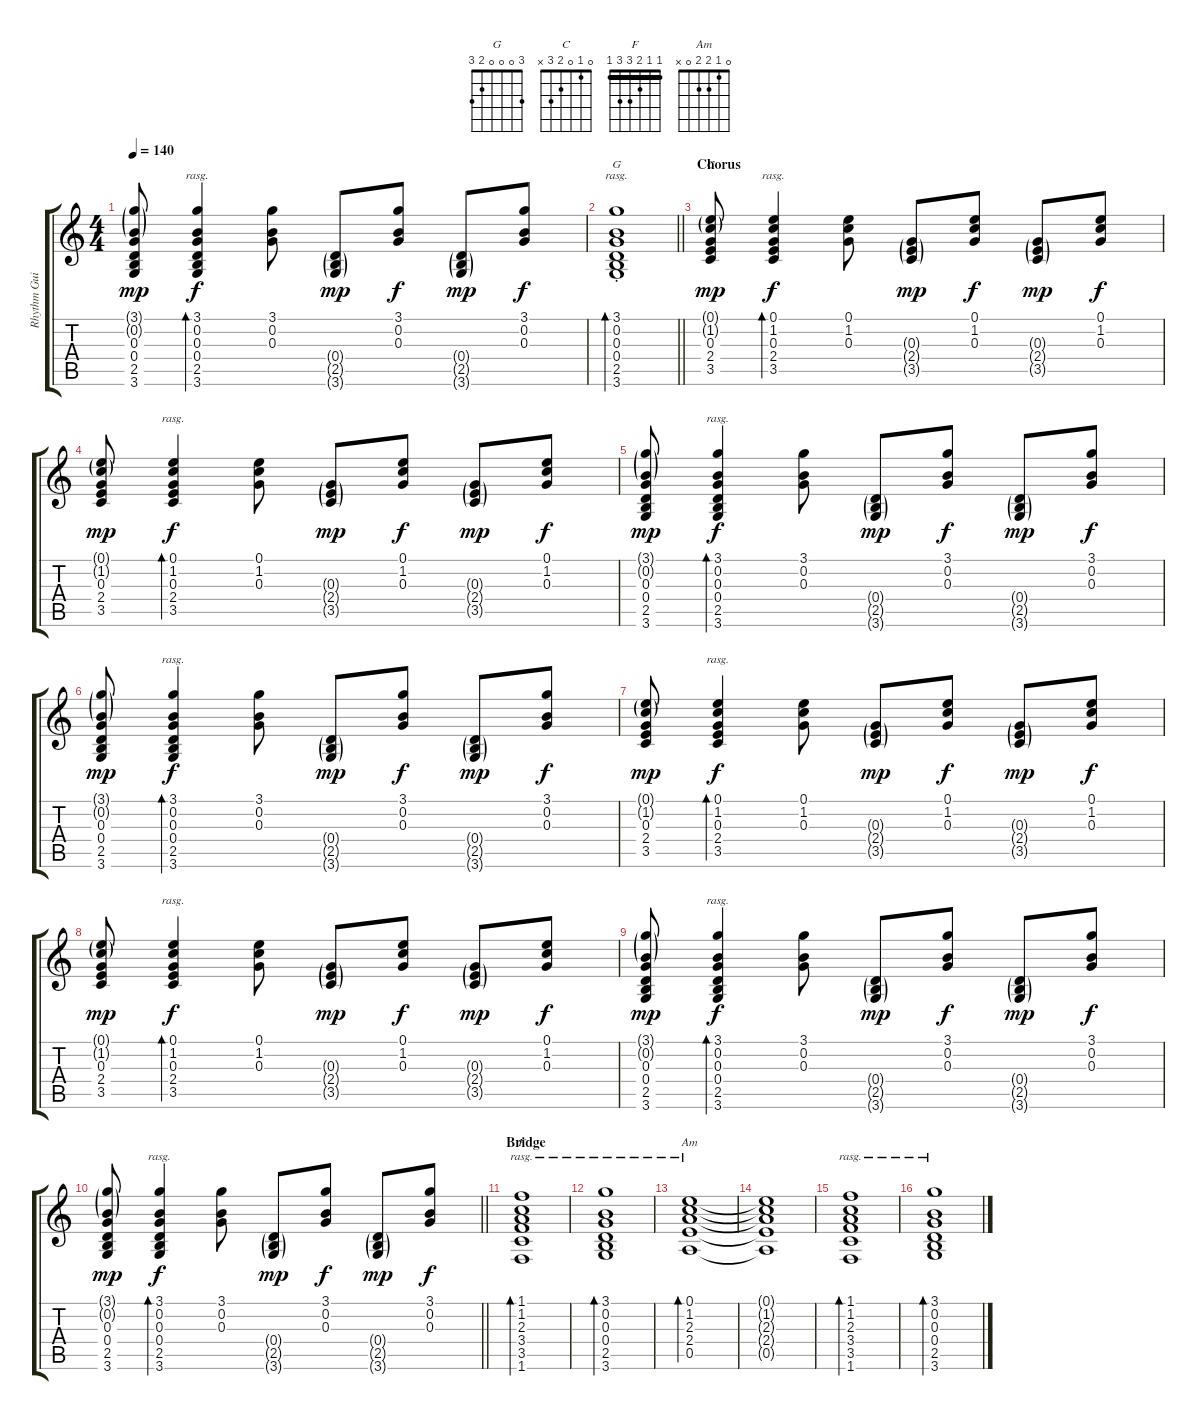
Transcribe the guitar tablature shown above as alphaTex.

\track ("Rhythm Guitar" "Rhythm Gui") {instrument acousticguitarsteel}
\staff {score tabs}
\tuning (E4 B3 G3 D3 A2 E2) {hide}
\chord ("G" 3 0 0 0 2 3)
\chord ("C" 0 1 0 2 3 x)
\chord ("F" 1 1 2 3 3 1) {barre 1}
\chord ("Am" 0 1 2 2 0 x)
\ts (4 4)
\tempo 140
\clef g2
\ks c
(3.1{g} 0.2{g} 0.3 0.4 2.5 3.6).8{dy mp} (3.1 0.2 0.3 0.4 2.5 3.6).4{bd 240 rasg ii dy f} (3.1 0.2 0.3).8 (0.4{g} 2.5{g} 3.6{g}).8{dy mp} (3.1 0.2 0.3).8{dy f} (0.4{g} 2.5{g} 3.6{g}).8{dy mp} (3.1 0.2 0.3).8{dy f} |
\barLineRight lightlight
(3.1{st} 0.2{st} 0.3{st} 0.4{st} 2.5{st} 3.6{st}).1{bd 120 ch "G" rasg ii} |
\section ("" "Chorus")
(0.1{g} 1.2{g} 0.3 2.4 3.5).8{ch "C" dy mp} (0.1 1.2 0.3 2.4 3.5).4{bd 240 rasg ii dy f} (0.1 1.2 0.3).8 (0.3{g} 2.4{g} 3.5{g}).8{dy mp} (0.1 1.2 0.3).8{dy f} (0.3{g} 2.4{g} 3.5{g}).8{dy mp} (0.1 1.2 0.3).8{dy f} |
(0.1{g} 1.2{g} 0.3 2.4 3.5).8{dy mp} (0.1 1.2 0.3 2.4 3.5).4{bd 240 rasg ii dy f} (0.1 1.2 0.3).8 (0.3{g} 2.4{g} 3.5{g}).8{dy mp} (0.1 1.2 0.3).8{dy f} (0.3{g} 2.4{g} 3.5{g}).8{dy mp} (0.1 1.2 0.3).8{dy f} |
(3.1{g} 0.2{g} 0.3 0.4 2.5 3.6).8{dy mp} (3.1 0.2 0.3 0.4 2.5 3.6).4{bd 240 rasg ii dy f} (3.1 0.2 0.3).8 (0.4{g} 2.5{g} 3.6{g}).8{dy mp} (3.1 0.2 0.3).8{dy f} (0.4{g} 2.5{g} 3.6{g}).8{dy mp} (3.1 0.2 0.3).8{dy f} |
(3.1{g} 0.2{g} 0.3 0.4 2.5 3.6).8{dy mp} (3.1 0.2 0.3 0.4 2.5 3.6).4{bd 240 rasg ii dy f} (3.1 0.2 0.3).8 (0.4{g} 2.5{g} 3.6{g}).8{dy mp} (3.1 0.2 0.3).8{dy f} (0.4{g} 2.5{g} 3.6{g}).8{dy mp} (3.1 0.2 0.3).8{dy f} |
(0.1{g} 1.2{g} 0.3 2.4 3.5).8{dy mp} (0.1 1.2 0.3 2.4 3.5).4{bd 240 rasg ii dy f} (0.1 1.2 0.3).8 (0.3{g} 2.4{g} 3.5{g}).8{dy mp} (0.1 1.2 0.3).8{dy f} (0.3{g} 2.4{g} 3.5{g}).8{dy mp} (0.1 1.2 0.3).8{dy f} |
(0.1{g} 1.2{g} 0.3 2.4 3.5).8{dy mp} (0.1 1.2 0.3 2.4 3.5).4{bd 240 rasg ii dy f} (0.1 1.2 0.3).8 (0.3{g} 2.4{g} 3.5{g}).8{dy mp} (0.1 1.2 0.3).8{dy f} (0.3{g} 2.4{g} 3.5{g}).8{dy mp} (0.1 1.2 0.3).8{dy f} |
(3.1{g} 0.2{g} 0.3 0.4 2.5 3.6).8{dy mp} (3.1 0.2 0.3 0.4 2.5 3.6).4{bd 240 rasg ii dy f} (3.1 0.2 0.3).8 (0.4{g} 2.5{g} 3.6{g}).8{dy mp} (3.1 0.2 0.3).8{dy f} (0.4{g} 2.5{g} 3.6{g}).8{dy mp} (3.1 0.2 0.3).8{dy f} |
\barLineRight lightlight
(3.1{g} 0.2{g} 0.3 0.4 2.5 3.6).8{dy mp} (3.1 0.2 0.3 0.4 2.5 3.6).4{bd 240 rasg ii dy f} (3.1 0.2 0.3).8 (0.4{g} 2.5{g} 3.6{g}).8{dy mp} (3.1 0.2 0.3).8{dy f} (0.4{g} 2.5{g} 3.6{g}).8{dy mp} (3.1 0.2 0.3).8{dy f} |
\section ("" "Bridge")
(1.1 1.2 2.3 3.4 3.5 1.6).1{bd 120 ch "F" rasg ii} |
(3.1 0.2 0.3 0.4 2.5 3.6).1{bd 120 rasg ii} |
(0.1 1.2 2.3 2.4 0.5).1{bd 120 ch "Am" rasg ii} |
(0.1{t} 1.2{t} 2.3{t} 2.4{t} 0.5{t}).1 |
(1.1 1.2 2.3 3.4 3.5 1.6).1{bd 120 rasg ii} |
(3.1 0.2 0.3 0.4 2.5 3.6).1{bd 120 rasg ii}
